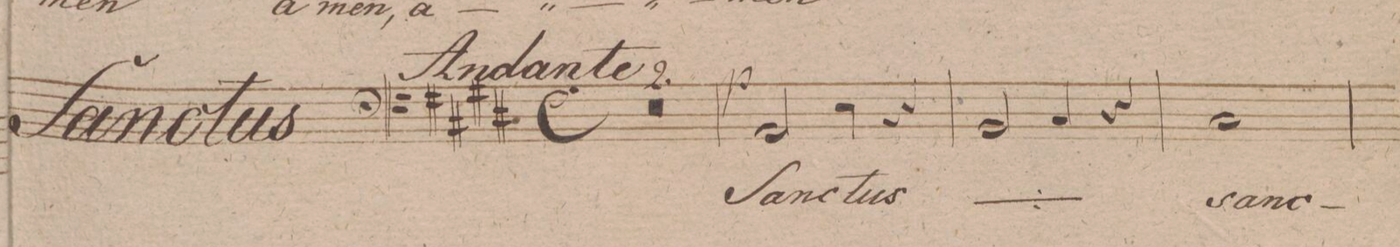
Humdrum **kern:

**kern	**text	**dynam
*I"Baſso.	*	*
*clefF4	*	*
*k[f#c#g#d#]	*	*
*met(c)	*	*
*M4/4	*	*
1r	.	.
=2	=2	=2
1r	.	.
=3	=3	=3
*2\right	*	*
*4\right	*	*
2AA/	Sanc-	p
4E\	-tus	.
4r	.	.
=4	=4	=4
*	*ij	*
2BB/	Sanc-	.
4C#/	-tus	.
*	*Xij	*
4r	.	.
=5	=5	=5
1C#/	sanc-	.
=6	=6	=6
*-	*-	*-
